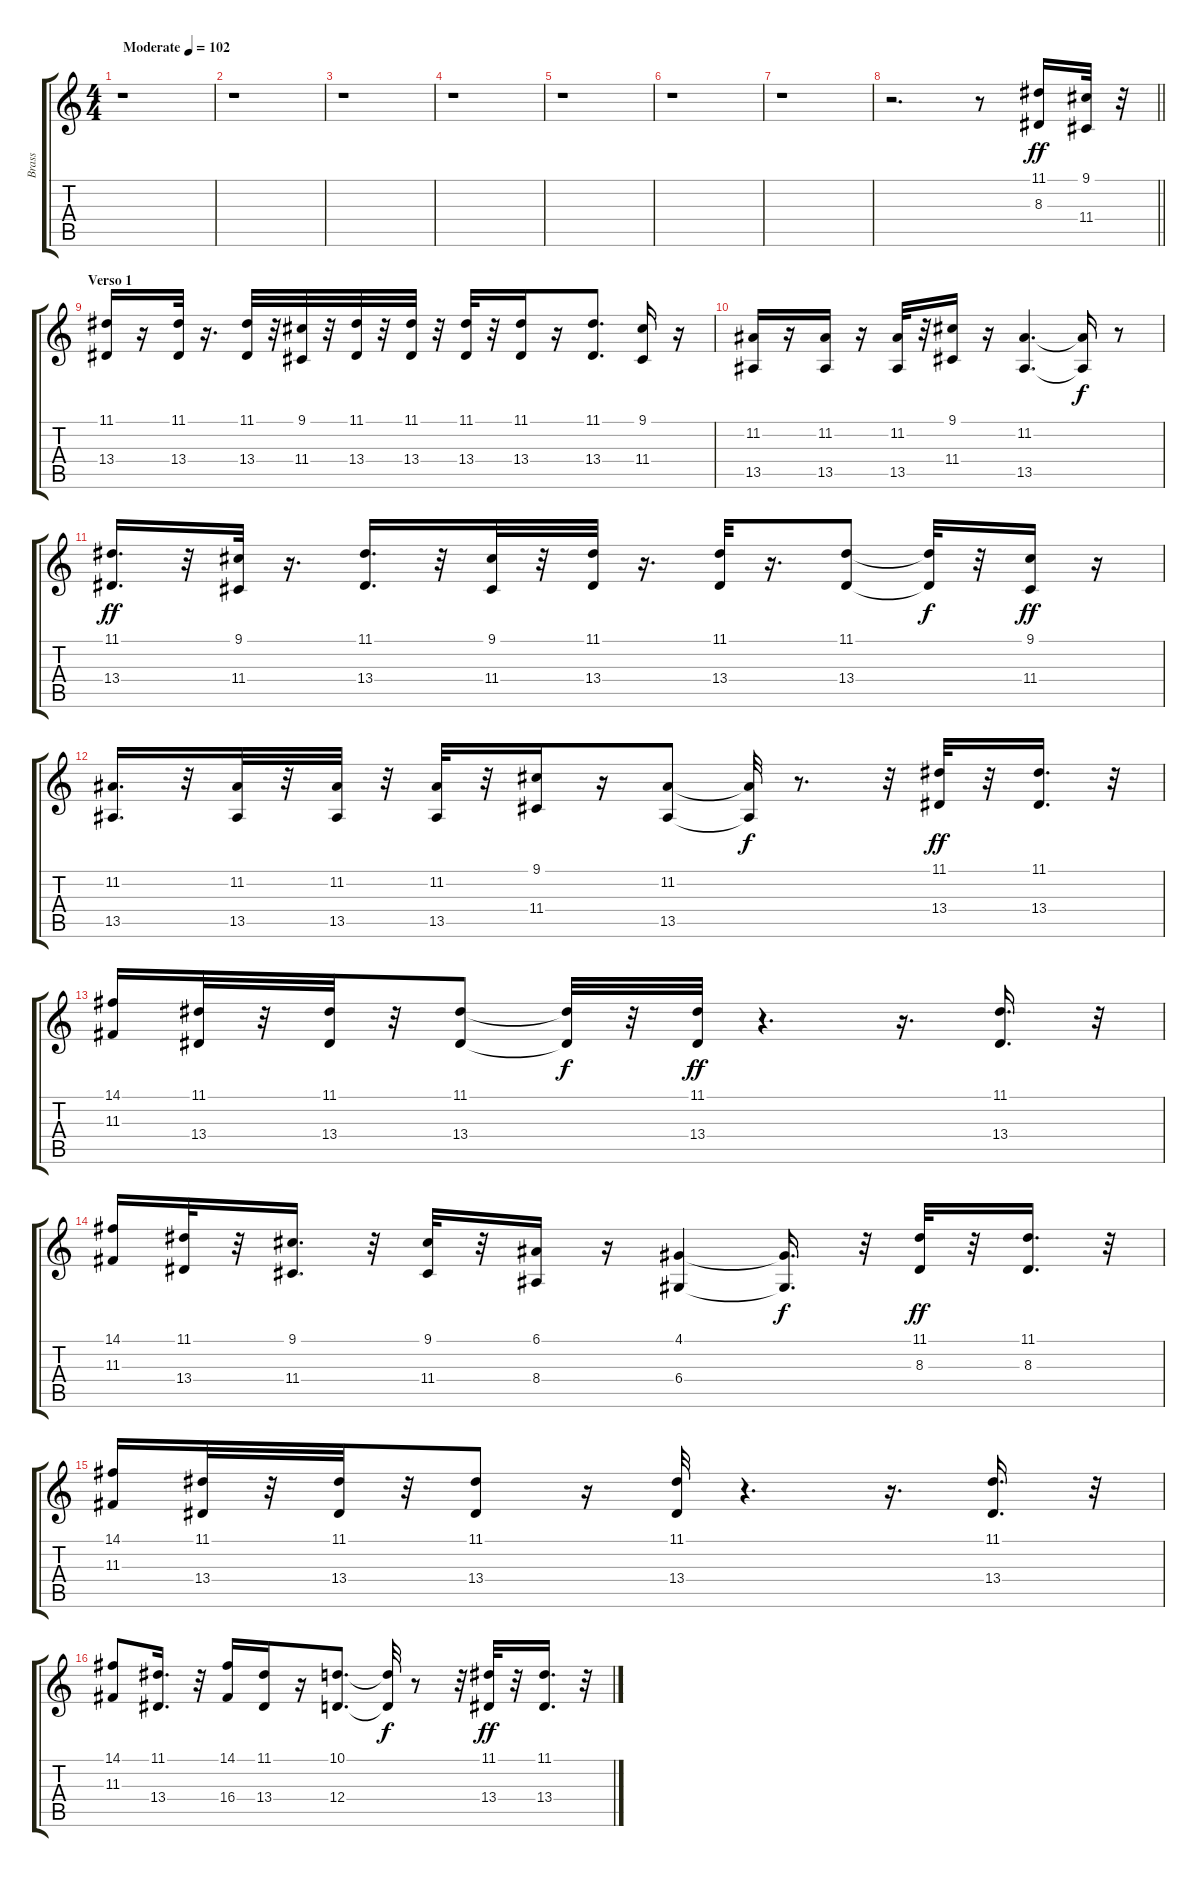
\track ("Brass" "Brass") {instrument brasssection}
\staff {score tabs}
\tuning (E4 B3 G3 D3 A2 E2) {hide}
\ts (4 4)
\tempo (102 "Moderate")
\clef g2
\ks c
r.1{dy ff instrument brasssection} |
r.1 |
r.1 |
r.1 |
r.1 |
r.1 |
r.1 |
\barLineRight lightlight
r.2{d} r.8 (11.1 8.3).16 (9.1 11.4).32 r.32 |
\section ("" "Verso 1")
(11.1 13.4).16 r.16 (11.1 13.4).32 r.16{d} (11.1 13.4).32 r.32 (9.1 11.4).32 r.32 (11.1 13.4).32 r.32 (11.1 13.4).32 r.32 (11.1 13.4).32 r.32 (11.1 13.4).16 r.16 (11.1 13.4).8{d} (9.1 11.4).16 r.16 |
(11.2 13.5).16 r.16 (11.2 13.5).16 r.16 (11.2 13.5).32 r.32 (9.1 11.4).16 r.16 (11.2 13.5).4{d} (11.2{t} 13.5{t}).16{dy f} r.8 |
(11.1 13.4).16{d dy ff} r.32 (9.1 11.4).32 r.16{d} (11.1 13.4).16{d} r.32 (9.1 11.4).32 r.32 (11.1 13.4).32 r.16{d} (11.1 13.4).32 r.16{d} (11.1 13.4).8 (11.1{t} 13.4{t}).32{dy f} r.32 (9.1 11.4).16{dy ff} r.16 |
(11.2 13.5).16{d} r.32 (11.2 13.5).32 r.32 (11.2 13.5).32 r.32 (11.2 13.5).32 r.32 (9.1 11.4).16 r.16 (11.2 13.5).8 (11.2{t} 13.5{t}).32{dy f} r.8{d} r.32 (11.1 13.4).32{dy ff} r.32 (11.1 13.4).16{d} r.32 |
(14.1 11.3).16 (11.1 13.4).32 r.32 (11.1 13.4).32 r.32 (11.1 13.4).8 (11.1{t} 13.4{t}).32{dy f} r.32 (11.1 13.4).32{dy ff} r.4{d} r.16{d} (11.1 13.4).16{d} r.32 |
(14.1 11.3).16 (11.1 13.4).32 r.32 (9.1 11.4).16{d} r.32 (9.1 11.4).32 r.32 (6.1 8.4).16 r.16 (4.1 6.4).4 (4.1{t} 6.4{t}).16{d dy f} r.32 (11.1 8.3).32{dy ff} r.32 (11.1 8.3).16{d} r.32 |
(14.1 11.3).16 (11.1 13.4).32 r.32 (11.1 13.4).32 r.32 (11.1 13.4).8 r.16 (11.1 13.4).32 r.4{d} r.16{d} (11.1 13.4).16{d} r.32 |
(14.1 11.3).8 (11.1 13.4).16{d} r.32 (14.1 16.4).16 (11.1 13.4).16 r.16 (10.1 12.4).8{d} (10.1{t} 12.4{t}).32{dy f} r.8 r.32 (11.1 13.4).32{dy ff} r.32 (11.1 13.4).16{d} r.32
